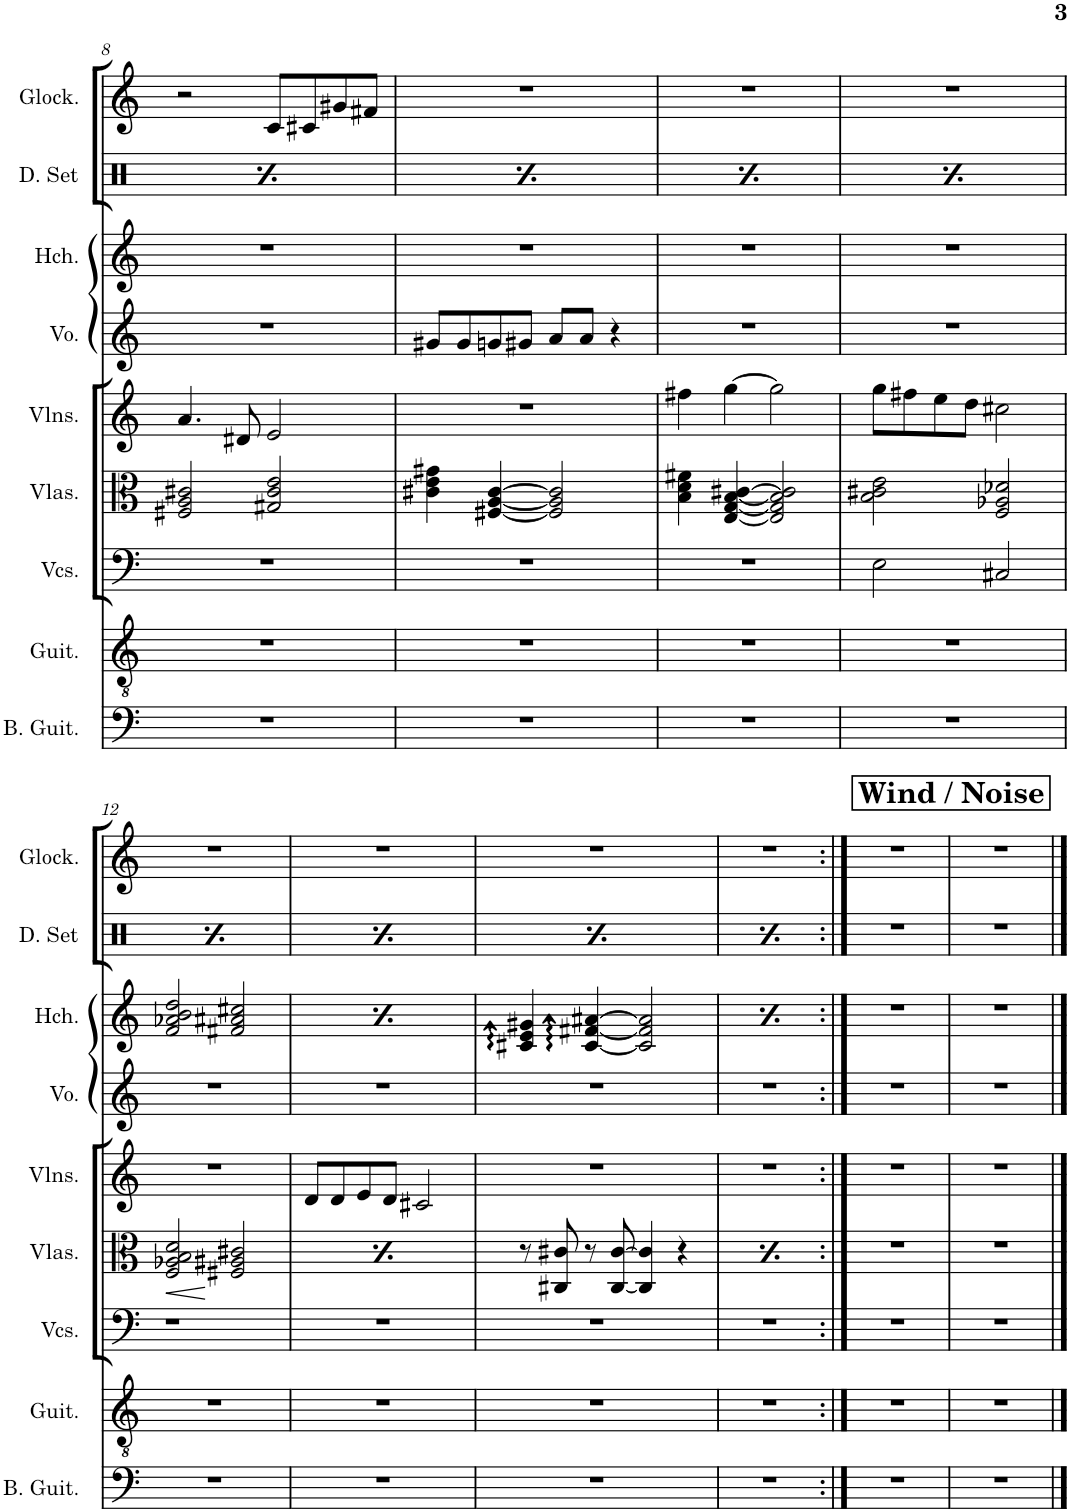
**kern	**kern	**kern	**kern	**dynam	**kern	**kern	**kern	**kern	**kern
*part9	*part8	*part7	*part6	*part6	*part5	*part4	*part3	*part2	*part1
*staff9	*staff8	*staff7	*staff6	*staff6	*staff5	*staff4	*staff3	*staff2	*staff1
*I"Bass Guitar	*I"Classical Guitar	*I"Violoncellos	*I"Violas	*	*I"Violins	*I"Voice	*I"Harpsichord	*I"Drumset	*I"Glockenspiel
*I'B. Guit.	*I'Guit.	*I'Vcs.	*I'Vlas.	*	*I'Vlns.	*I'Vo.	*I'Hch.	*I'D. Set	*I'Glock.
!!LO:PB:g=z
*clefF4	*clefGv2	*clefF4	*clefC3	*	*clefG2	*clefG2	*clefG2	*clefX	*clefG2
*Trd7c12	*	*	*	*	*	*	*	*	*Trd-14c-24
*k[]	*k[]	*k[]	*k[]	*	*k[]	*k[]	*k[]	*k[]	*k[]
*M4/4	*M4/4	*M4/4	*M4/4	*	*M4/4	*M4/4	*M4/4	*M4/4	*M4/4
=8	=8	=8	=8	=8	=8	=8	=8	=8	=8
*	*	*	*	*	*	*	*	*^	*
1r	1r	1r	2F#X/ 2A/ 2c#X/	.	4.a/	1r	1r	4Rff/	4r	2r
.	.	.	.	.	.	.	.	4Rff/	4Rd\	.
.	.	.	.	.	8d#X/	.	.	.	.	.
.	.	.	2G#X/ 2c#/ 2e/	.	2e/	.	.	4Rff/	4r	8c/L
.	.	.	.	.	.	.	.	.	.	8c#X/
.	.	.	.	.	.	.	.	4Rff/	4Rd\	8g#X/
.	.	.	.	.	.	.	.	.	.	8f#X/J
=9	=9	=9	=9	=9	=9	=9	=9	=9	=9	=9
1r	1r	1r	4c#X\ 4e\ 4g#X\	.	1r	8g#X/L	1r	4Rff/	4r	1r
.	.	.	.	.	.	8g#/	.	.	.	.
.	.	.	[4F#X/ [4A/ [4c#/	.	.	8gn/	.	4Rff/	4Rd\	.
.	.	.	.	.	.	8g#X/J	.	.	.	.
.	.	.	2F#/] 2A/] 2c#/]	.	.	8a/L	.	4Rff/	4r	.
.	.	.	.	.	.	8a/J	.	.	.	.
.	.	.	.	.	.	4r	.	4Rff/	4Rd\	.
=10	=10	=10	=10	=10	=10	=10	=10	=10	=10	=10
1r	1r	1r	4B\ 4d\ 4f#X\	.	4ff#X\	1r	1r	4Rff/	4r	1r
.	.	.	[4E/ [4G/ [4B/ [4c#X/	.	[4gg\	.	.	4Rff/	4Rd\	.
.	.	.	2E/] 2G/] 2B/] 2c#/]	.	2gg\]	.	.	4Rff/	4r	.
.	.	.	.	.	.	.	.	4Rff/	4Rd\	.
=11	=11	=11	=11	=11	=11	=11	=11	=11	=11	=11
1r	1r	2E\	2B\ 2c#X\ 2e\	.	8gg\L	1r	1r	4Rff/	4r	1r
.	.	.	.	.	8ff#X\	.	.	.	.	.
.	.	.	.	.	8ee\	.	.	4Rff/	4Rd\	.
.	.	.	.	.	8dd\J	.	.	.	.	.
.	.	2C#X/	2F/ 2A-X/ 2d-X/	.	2cc#X\	.	.	4Rff/	4r	.
.	.	.	.	.	.	.	.	4Rff/	4Rd\	.
!!LO:LB:g=z
=12	=12	=12	=12	=12	=12	=12	=12	=12	=12	=12
!	!	!	!	!LO:HP:b	!	!	!	!	!	!
1r	1r	1r	2F/ 2A-X/ 2B/ 2d/	<	1r	1r	2f/ 2a-X/ 2b/ 2dd/	4Rff/	4r	1r
.	.	.	.	.	.	.	.	4Rff/	4Rd\	.
.	.	.	2F#X/ 2A#X/ 2c#X/	[	.	.	2f#X/ 2a#X/ 2cc#X/	4Rff/	4r	.
.	.	.	.	.	.	.	.	4Rff/	4Rd\	.
=13	=13	=13	=13	=13	=13	=13	=13	=13	=13	=13
1r	1r	1r	2F/ 2A-X/ 2B/ 2d/	.	8d/L	1r	2f/ 2a-X/ 2b/ 2dd/	4Rff/	4r	1r
.	.	.	.	.	8d/	.	.	.	.	.
.	.	.	.	.	8e/	.	.	4Rff/	4Rd\	.
.	.	.	.	.	8d/J	.	.	.	.	.
.	.	.	2F#X/ 2A#X/ 2c#X/	.	2c#X/	.	2f#X/ 2a#X/ 2cc#X/	4Rff/	4r	.
.	.	.	.	.	.	.	.	4Rff/	4Rd\	.
=14	=14	=14	=14	=14	=14	=14	=14	=14	=14	=14
1r	1r	1r	8r	.	1r	1r	4c#X/:: 4e/:: 4g#X/::	4Rff/	4r	1r
.	.	.	8C#X/ 8c#X/	.	.	.	.	.	.	.
.	.	.	8r	.	.	.	[4c#/:: [4f#X/:: [4a#X/::	4Rff/	4Rd\	.
.	.	.	[8C#/ [8c#/	.	.	.	.	.	.	.
.	.	.	4C#/] 4c#/]	.	.	.	2c#/] 2f#/] 2a#/]	4Rff/	4r	.
.	.	.	4r	.	.	.	.	4Rff/	4Rd\	.
=15	=15	=15	=15	=15	=15	=15	=15	=15	=15	=15
1r	1r	1r	8r	.	1r	1r	4c#X/:: 4e/:: 4g#X/::	4Rff/	4r	1r
.	.	.	8C#X/ 8c#X/	.	.	.	.	.	.	.
.	.	.	8r	.	.	.	[4c#/:: [4f#X/:: [4a#X/::	4Rff/	4Rd\	.
.	.	.	[8C#/ [8c#/	.	.	.	.	.	.	.
.	.	.	4C#/] 4c#/]	.	.	.	2c#/] 2f#/] 2a#/]	4Rff/	4r	.
.	.	.	4r	.	.	.	.	4Rff/	4Rd\	.
*	*	*	*	*	*	*	*	*v	*v	*
!!LO:REH:place=s1:a:B:cj:fs=14:t=Wind / Noise
=16:|!	=16:|!	=16:|!	=16:|!	=16:|!	=16:|!	=16:|!	=16:|!	=16:|!	=16:|!
1r	1r	1r	1r	.	1r	1r	1r	1r	1r
=17	=17	=17	=17	=17	=17	=17	=17	=17	=17
1r	1r	1r	1r	.	1r	1r	1r	1r	1r
==	==	==	==	==	==	==	==	==	==
*-	*-	*-	*-	*-	*-	*-	*-	*-	*-
